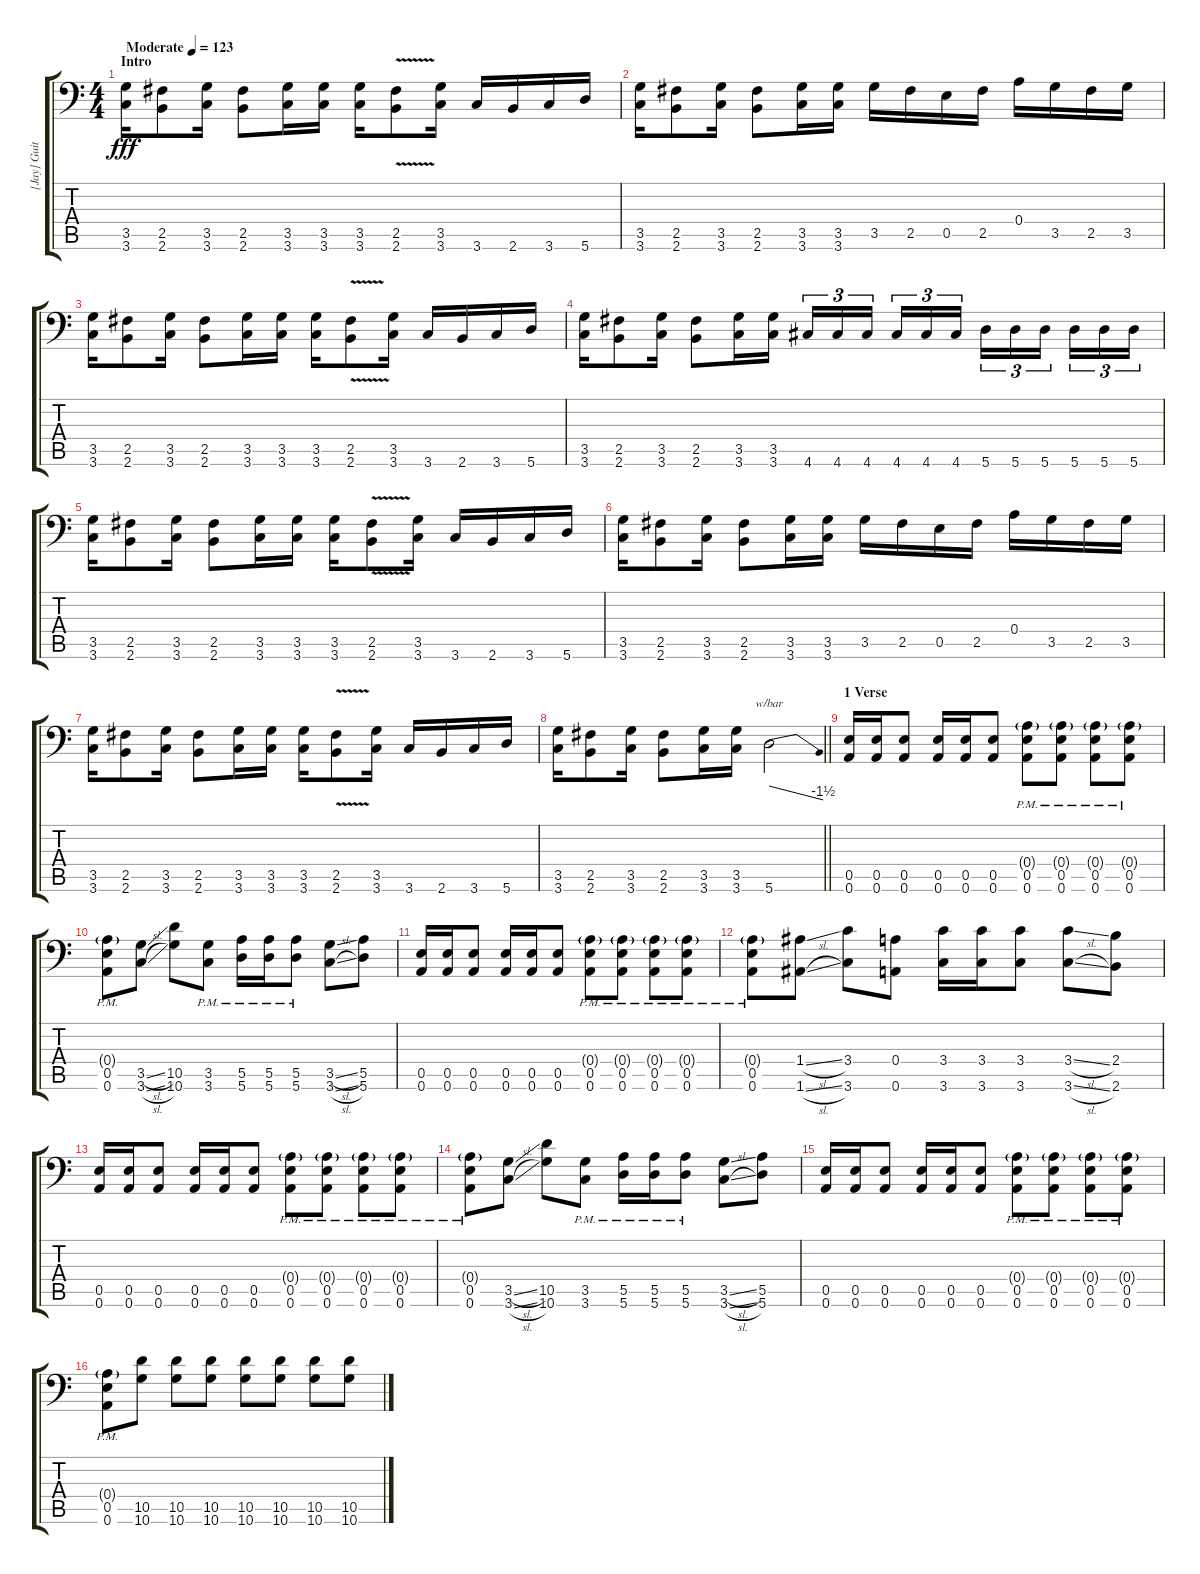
\track ("[Jay] Guitar #1" "[Jay] Guit") {instrument distortionguitar}
\staff {score tabs}
\tuning (B3 Gb3 D3 A2 E2 A1) {hide}
\ts (4 4)
\section ("" "Intro ")
\tempo (123 "Moderate")
\clef f4
\ks c
(3.5 3.6).16{dy fff instrument distortionguitar} (2.5 2.6).8 (3.5 3.6).16 (2.5 2.6).8 (3.5 3.6).16 (3.5 3.6).16 (3.5 3.6).16 (2.5{v} 2.6).8 (3.5 3.6).16 3.6.16 2.6.16 3.6.16 5.6.16 |
(3.5 3.6).16 (2.5 2.6).8 (3.5 3.6).16 (2.5 2.6).8 (3.5 3.6).16 (3.5 3.6).16 3.5.16 2.5.16 0.5.16 2.5.16 0.4.16 3.5.16 2.5.16 3.5.16 |
(3.5 3.6).16 (2.5 2.6).8 (3.5 3.6).16 (2.5 2.6).8 (3.5 3.6).16 (3.5 3.6).16 (3.5 3.6).16 (2.5{v} 2.6).8 (3.5 3.6).16 3.6.16 2.6.16 3.6.16 5.6.16 |
(3.5 3.6).16 (2.5 2.6).8 (3.5 3.6).16 (2.5 2.6).8 (3.5 3.6).16 (3.5 3.6).16 4.6.16{tu (3 2)} 4.6.16{tu (3 2)} 4.6.16{tu (3 2) beam splitsecondary} 4.6.16{tu (3 2)} 4.6.16{tu (3 2)} 4.6.16{tu (3 2)} 5.6.16{tu (3 2)} 5.6.16{tu (3 2)} 5.6.16{tu (3 2) beam splitsecondary} 5.6.16{tu (3 2)} 5.6.16{tu (3 2)} 5.6.16{tu (3 2)} |
(3.5 3.6).16 (2.5 2.6).8 (3.5 3.6).16 (2.5 2.6).8 (3.5 3.6).16 (3.5 3.6).16 (3.5 3.6).16 (2.5{v} 2.6).8 (3.5 3.6).16 3.6.16 2.6.16 3.6.16 5.6.16 |
(3.5 3.6).16 (2.5 2.6).8 (3.5 3.6).16 (2.5 2.6).8 (3.5 3.6).16 (3.5 3.6).16 3.5.16 2.5.16 0.5.16 2.5.16 0.4.16 3.5.16 2.5.16 3.5.16 |
(3.5 3.6).16 (2.5 2.6).8 (3.5 3.6).16 (2.5 2.6).8 (3.5 3.6).16 (3.5 3.6).16 (3.5 3.6).16 (2.5{v} 2.6).8 (3.5 3.6).16 3.6.16 2.6.16 3.6.16 5.6.16 |
\barLineRight lightlight
(3.5 3.6).16 (2.5 2.6).8 (3.5 3.6).16 (2.5 2.6).8 (3.5 3.6).16 (3.5 3.6).16 5.6.2{tbe (dive default 0 0 60 -6)} |
\section ("" "1 Verse ")
(0.5 0.6).16 (0.5 0.6).16 (0.5 0.6).8 (0.5 0.6).16 (0.5 0.6).16 (0.5 0.6).8 (0.4{g pm} 0.5{pm} 0.6{pm}).8 (0.4{g pm} 0.5{pm} 0.6{pm}).8{balance 0} (0.4{g pm} 0.5{pm} 0.6{pm}).8 (0.4{g pm} 0.5{pm} 0.6{pm}).8 |
(0.4{g pm} 0.5{pm} 0.6{pm}).8 (3.5{sl} 3.6{sl}).8 (10.5 10.6).8 (3.5{pm} 3.6{pm}).8 (5.5{pm} 5.6{pm}).16 (5.5{pm} 5.6{pm}).16 (5.5{pm} 5.6{pm}).8 (3.5{sl} 3.6{sl}).8 (5.5 5.6).8 |
(0.5 0.6).16{balance 4} (0.5 0.6).16 (0.5 0.6).8 (0.5 0.6).16 (0.5 0.6).16 (0.5 0.6).8 (0.4{g pm} 0.5{pm} 0.6{pm}).8 (0.4{g pm} 0.5{pm} 0.6{pm}).8{balance 0} (0.4{g pm} 0.5{pm} 0.6{pm}).8 (0.4{g pm} 0.5{pm} 0.6{pm}).8 |
(0.4{g pm} 0.5{pm} 0.6{pm}).8 (1.4{sl} 1.6{sl}).8 (3.4 3.6).8 (0.4 0.6).8 (3.4 3.6).16 (3.4 3.6).16 (3.4 3.6).8 (3.4{sl} 3.6{sl}).8 (2.4 2.6).8 |
(0.5 0.6).16{balance 4} (0.5 0.6).16 (0.5 0.6).8 (0.5 0.6).16 (0.5 0.6).16 (0.5 0.6).8 (0.4{g pm} 0.5{pm} 0.6{pm}).8 (0.4{g pm} 0.5{pm} 0.6{pm}).8{balance 0} (0.4{g pm} 0.5{pm} 0.6{pm}).8 (0.4{g pm} 0.5{pm} 0.6{pm}).8 |
(0.4{g pm} 0.5{pm} 0.6{pm}).8 (3.5{sl} 3.6{sl}).8 (10.5 10.6).8 (3.5{pm} 3.6{pm}).8 (5.5{pm} 5.6{pm}).16 (5.5{pm} 5.6{pm}).16 (5.5{pm} 5.6{pm}).8 (3.5{sl} 3.6{sl}).8 (5.5 5.6).8 |
(0.5 0.6).16{balance 4} (0.5 0.6).16 (0.5 0.6).8 (0.5 0.6).16 (0.5 0.6).16 (0.5 0.6).8 (0.4{g pm} 0.5{pm} 0.6{pm}).8 (0.4{g pm} 0.5{pm} 0.6{pm}).8{balance 0} (0.4{g pm} 0.5{pm} 0.6{pm}).8 (0.4{g pm} 0.5{pm} 0.6{pm}).8 |
(0.4{g pm} 0.5{pm} 0.6{pm}).8 (10.5 10.6).8{balance 4} (10.5 10.6).8 (10.5 10.6).8 (10.5 10.6).8 (10.5 10.6).8 (10.5 10.6).8 (10.5 10.6).8
